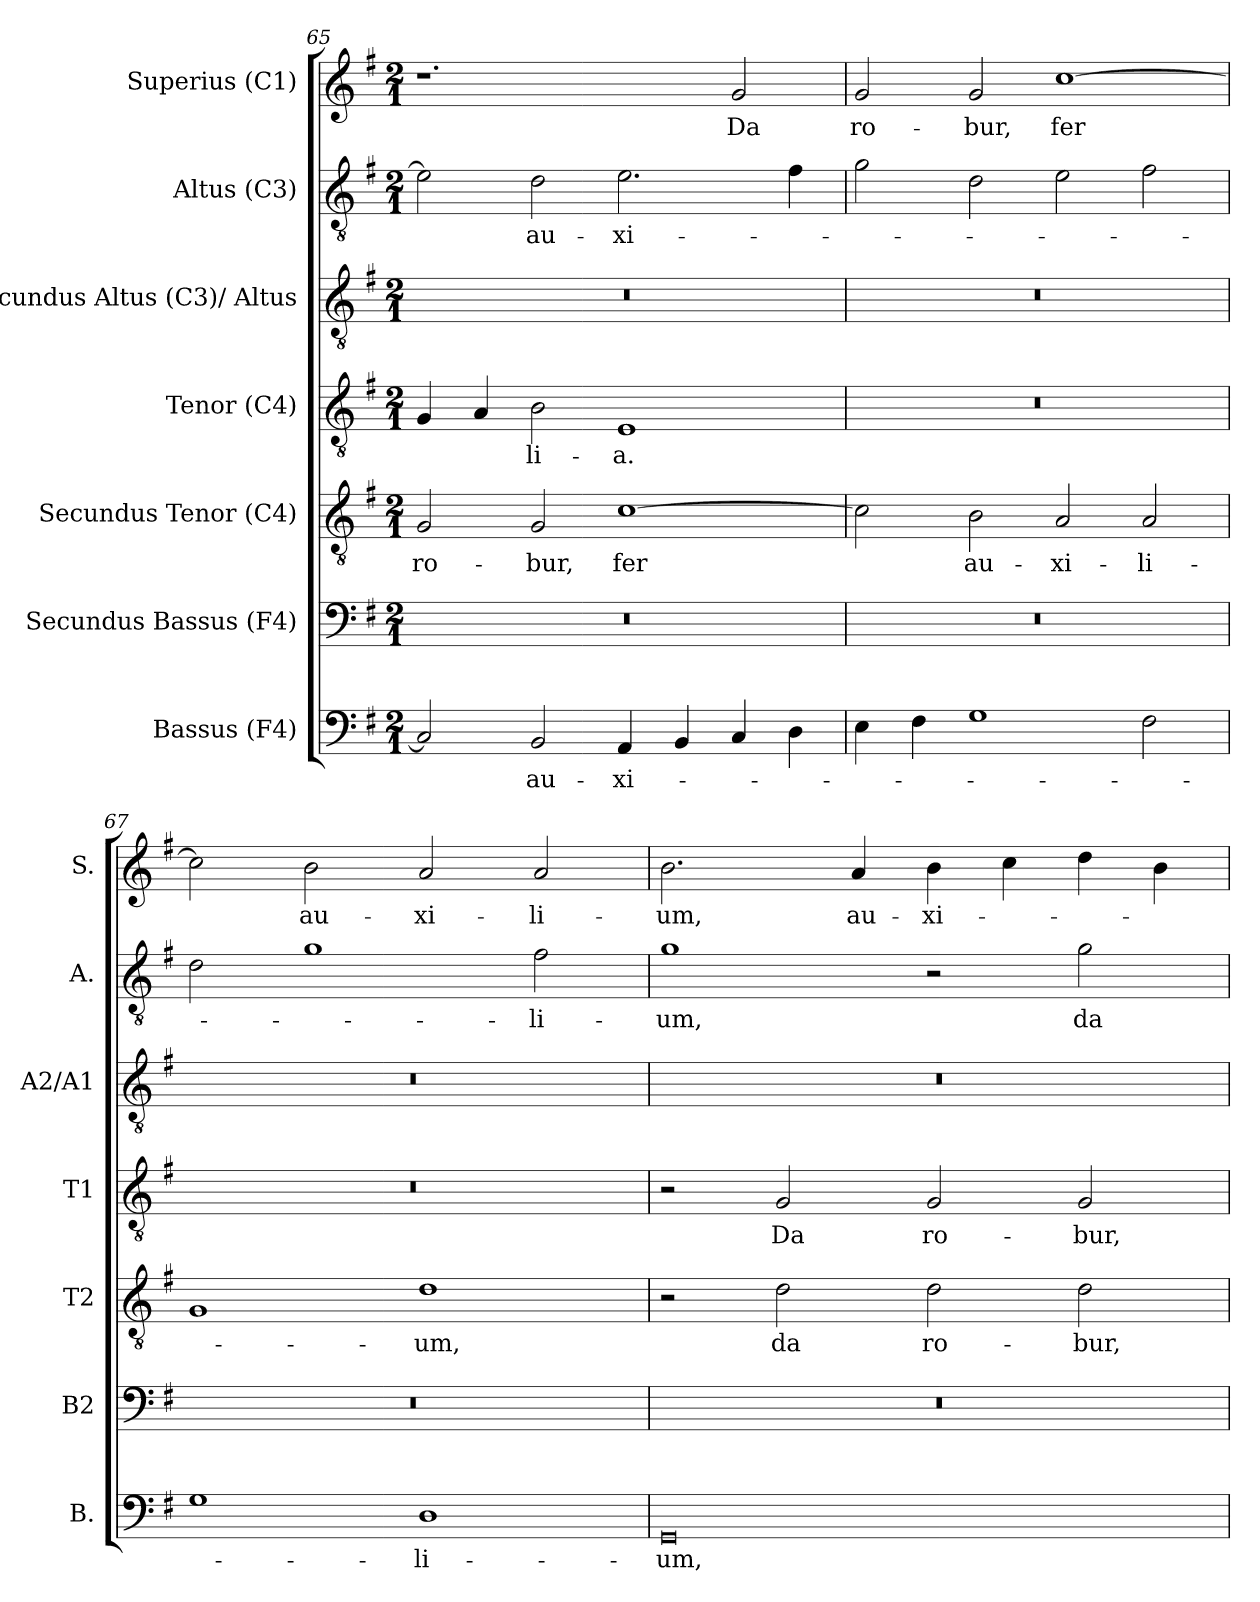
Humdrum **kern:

**kern	**text	**kern	**kern	**text	**kern	**text	**kern	**kern	**text	**kern	**text
*part7	*part7	*part6	*part5	*part5	*part4	*part4	*part3	*part2	*part2	*part1	*part1
*staff7	*staff7	*staff6	*staff5	*staff5	*staff4	*staff4	*staff3	*staff2	*staff2	*staff1	*staff1
*I"Bassus (F4)	*	*I"Secundus Bassus (F4)	*I"Secundus Tenor (C4)	*	*I"Tenor (C4)	*	*I"Secundus Altus (C3)/ Altus	*I"Altus (C3)	*	*I"Superius (C1)	*
*I'B.	*	*I'B2	*I'T2	*	*I'T1	*	*I'A2/A1	*I'A.	*	*I'S.	*
*clefF4	*	*clefF4	*clefGv2	*	*clefGv2	*	*clefGv2	*clefGv2	*	*clefG2	*
*	*	*	*	*	*ITrd7c12	*	*	*	*	*	*
*k[f#]	*	*k[f#]	*k[f#]	*	*k[f#]	*	*k[f#]	*k[f#]	*	*k[f#]	*
*G:	*	*G:	*G:	*	*G:	*	*G:	*G:	*	*G:	*
*M2/1	*	*M2/1	*M2/1	*	*M2/1	*	*M2/1	*M2/1	*	*M2/1	*
=65	=65	=65	=65	=65	=65	=65	=65	=65	=65	=65	=65
!	!	!LO:N:vis=1	!	!	!	!	!	!	!	!	!
!	!	!	!	!LO:LY:b:color=#000000	!	!	!LO:N:vis=1	!	!	!	!
2Ci/]	.	0r	2Gi/	ro-	4GGi/	.	0r	2ei\]	.	1.r	.
.	.	.	.	.	4AAi/	.	.	.	.	.	.
!	!LO:LY:b:color=#000000	!	!	!	!	!	!	!	!	!	!
!	!	!	!	!LO:LY:b:color=#000000	!	!	!	!	!	!	!
!	!	!	!	!	!	!LO:LY:b:color=#000000	!	!	!	!	!
!	!	!	!	!	!	!	!	!	!LO:LY:b:color=#000000	!	!
2BBi/	au-	.	2Gi/	-bur,	2BBi\	-li-	.	2di\	au-	.	.
!	!LO:LY:b:color=#000000	!	!	!	!	!	!	!	!	!	!
!	!	!	!	!LO:LY:b:color=#000000	!	!	!	!	!	!	!
!	!	!	!	!	!	!LO:LY:b:color=#000000	!	!	!	!	!
!	!	!	!	!	!	!	!	!	!LO:LY:b:color=#000000	!	!
4AAi/	-xi-	.	[1ci	fer	1EEi	-a.	.	2.ei\	-xi-	.	.
4BBi/	.	.	.	.	.	.	.	.	.	.	.
!	!	!	!	!	!	!	!	!	!	!	!LO:LY:b:color=#000000
4Ci/	.	.	.	.	.	.	.	.	.	2gi/	Da
4Di\	.	.	.	.	.	.	.	4f#i\	.	.	.
=66	=66	=66	=66	=66	=66	=66	=66	=66	=66	=66	=66
!	!	!LO:N:vis=1	!	!	!LO:N:vis=1	!	!LO:N:vis=1	!	!	!	!
!	!	!	!	!	!	!	!	!	!	!	!LO:LY:b:color=#000000
4Ei\	.	0r	2ci\]	.	0r	.	0r	2gi\	.	2gi/	ro-
4F#i\	.	.	.	.	.	.	.	.	.	.	.
!	!	!	!	!LO:LY:b:color=#000000	!	!	!	!	!	!	!
!	!	!	!	!	!	!	!	!	!	!	!LO:LY:b:color=#000000
1Gi	.	.	2Bi\	au-	.	.	.	2di\	.	2gi/	-bur,
!	!	!	!	!LO:LY:b:color=#000000	!	!	!	!	!	!	!
!	!	!	!	!	!	!	!	!	!	!	!LO:LY:b:color=#000000
.	.	.	2Ai/	-xi-	.	.	.	2ei\	.	[1cci	fer
!	!	!	!	!LO:LY:b:color=#000000	!	!	!	!	!	!	!
2F#i\	.	.	2Ai/	-li-	.	.	.	2f#i\	.	.	.
=67	=67	=67	=67	=67	=67	=67	=67	=67	=67	=67	=67
!	!	!LO:N:vis=1	!	!	!LO:N:vis=1	!	!LO:N:vis=1	!	!	!	!
1Gi	.	0r	1Gi	.	0r	.	0r	2di\	.	2cci\]	.
!	!	!	!	!	!	!	!	!	!	!	!LO:LY:b:color=#000000
.	.	.	.	.	.	.	.	1gi	.	2bi\	au-
!	!LO:LY:b:color=#000000	!	!	!	!	!	!	!	!	!	!
!	!	!	!	!LO:LY:b:color=#000000	!	!	!	!	!	!	!
!	!	!	!	!	!	!	!	!	!	!	!LO:LY:b:color=#000000
1Di	-li-	.	1di	-um,	.	.	.	.	.	2ai/	-xi-
!	!	!	!	!	!	!	!	!	!LO:LY:b:color=#000000	!	!
!	!	!	!	!	!	!	!	!	!	!	!LO:LY:b:color=#000000
.	.	.	.	.	.	.	.	2f#i\	-li-	2ai/	-li-
!!LO:LB:g=z
=68	=68	=68	=68	=68	=68	=68	=68	=68	=68	=68	=68
!	!LO:LY:b:color=#000000	!LO:N:vis=1	!	!	!	!	!LO:N:vis=1	!	!	!	!
!	!	!	!	!	!	!	!	!	!LO:LY:b:color=#000000	!	!
!	!	!	!	!	!	!	!	!	!	!	!LO:LY:b:color=#000000
0GGi	-um,	0r	2r	.	2r	.	0r	1gi	-um,	2.bi\	-um,
!	!	!	!	!LO:LY:b:color=#000000	!	!	!	!	!	!	!
!	!	!	!	!	!	!LO:LY:b:color=#000000	!	!	!	!	!
.	.	.	2di\	da	2GGi/	Da	.	.	.	.	.
!	!	!	!	!	!	!	!	!	!	!	!LO:LY:b:color=#000000
.	.	.	.	.	.	.	.	.	.	4ai/	au-
!	!	!	!	!LO:LY:b:color=#000000	!	!	!	!	!	!	!
!	!	!	!	!	!	!LO:LY:b:color=#000000	!	!	!	!	!
!	!	!	!	!	!	!	!	!	!	!	!LO:LY:b:color=#000000
.	.	.	2di\	ro-	2GGi/	ro-	.	2r	.	4bi\	-xi-
.	.	.	.	.	.	.	.	.	.	4cci\	.
!	!	!	!	!LO:LY:b:color=#000000	!	!	!	!	!	!	!
!	!	!	!	!	!	!LO:LY:b:color=#000000	!	!	!	!	!
!	!	!	!	!	!	!	!	!	!LO:LY:b:color=#000000	!	!
.	.	.	2di\	-bur,	2GGi/	-bur,	.	2gi\	da	4ddi\	.
.	.	.	.	.	.	.	.	.	.	4bi\	.
=	=	=	=	=	=	=	=	=	=	=	=
*-	*-	*-	*-	*-	*-	*-	*-	*-	*-	*-	*-
